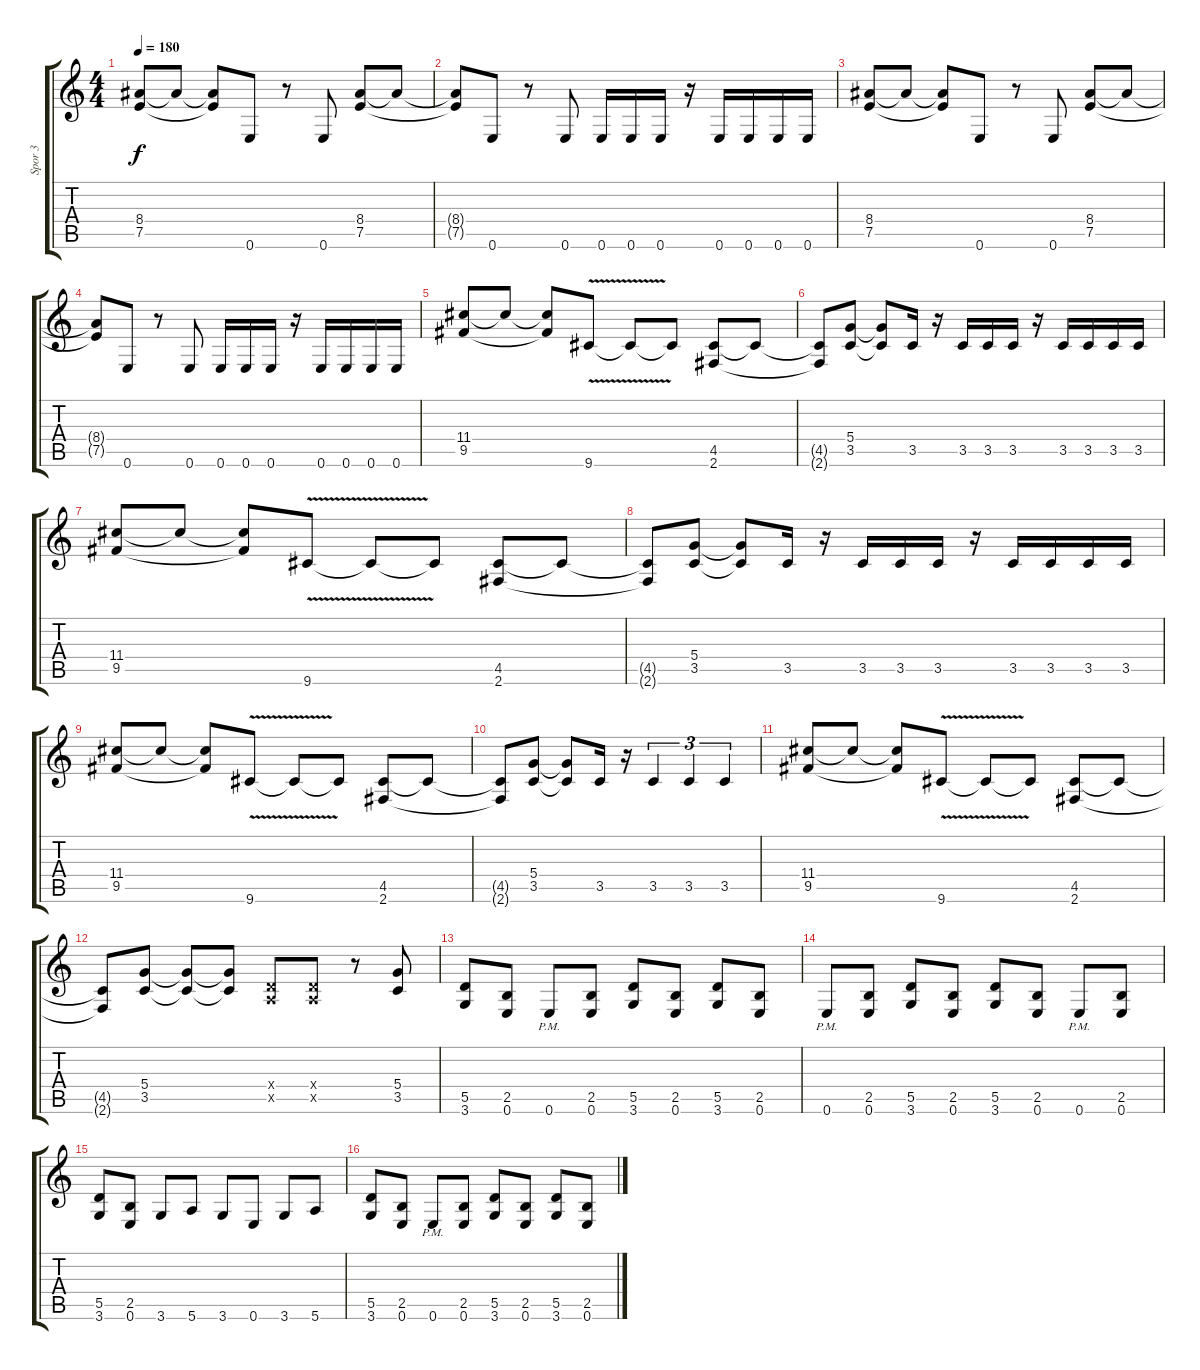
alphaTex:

\track ("Spor 3" "Spor 3") {instrument distortionguitar}
\staff {score tabs}
\tuning (E4 B3 G3 D3 A2 E2) {hide}
\ts (4 4)
\tempo 180
\clef g2
\ks c
(8.4 7.5).8{dy f} 8.4{t}.8 (8.4{t} 7.5{t}).8 0.6.8 r.8 0.6.8 (8.4 7.5).8 8.4{t}.8 |
(8.4{t} 7.5{t}).8 0.6.8 r.8 0.6.8 0.6.16 0.6.16 0.6.16 r.16 0.6.16 0.6.16 0.6.16 0.6.16 |
(8.4 7.5).8 8.4{t}.8 (8.4{t} 7.5{t}).8 0.6.8 r.8 0.6.8 (8.4 7.5).8 8.4{t}.8 |
(8.4{t} 7.5{t}).8 0.6.8 r.8 0.6.8 0.6.16 0.6.16 0.6.16 r.16 0.6.16 0.6.16 0.6.16 0.6.16 |
(11.4 9.5).8 11.4{t}.8 (11.4{t} 9.5{t}).8 9.6{v}.8 9.6{t}.8 9.6{t}.8 (4.5 2.6).8 4.5{t}.8 |
(4.5{t} 2.6{t}).8 (5.4 3.5).8 (5.4{t} 3.5{t}).8 3.5.16 r.16 3.5.16 3.5.16 3.5.16 r.16 3.5.16 3.5.16 3.5.16 3.5.16 |
(11.4 9.5).8 11.4{t}.8 (11.4{t} 9.5{t}).8 9.6{v}.8 9.6{t}.8 9.6{t}.8 (4.5 2.6).8 4.5{t}.8 |
(4.5{t} 2.6{t}).8 (5.4 3.5).8 (5.4{t} 3.5{t}).8 3.5.16 r.16 3.5.16 3.5.16 3.5.16 r.16 3.5.16 3.5.16 3.5.16 3.5.16 |
(11.4 9.5).8 11.4{t}.8 (11.4{t} 9.5{t}).8 9.6{v}.8 9.6{t}.8 9.6{t}.8 (4.5 2.6).8 4.5{t}.8 |
(4.5{t} 2.6{t}).8 (5.4 3.5).8 (5.4{t} 3.5{t}).8 3.5.16 r.16 3.5.4{tu (3 2)} 3.5.4{tu (3 2)} 3.5.4{tu (3 2)} |
(11.4 9.5).8 11.4{t}.8 (11.4{t} 9.5{t}).8 9.6{v}.8 9.6{t}.8 9.6{t}.8 (4.5 2.6).8 4.5{t}.8 |
(4.5{t} 2.6{t}).8 (5.4 3.5).8 (5.4{t} 3.5{t}).8 (5.4{t} 3.5{t}).8 (0.4{x} 0.5{x}).8 (0.4{x} 0.5{x}).8 r.8 (5.4 3.5).8 |
(5.5 3.6).8 (2.5 0.6).8 0.6{pm}.8 (2.5 0.6).8 (5.5 3.6).8 (2.5 0.6).8 (5.5 3.6).8 (2.5 0.6).8 |
0.6{pm}.8 (2.5 0.6).8 (5.5 3.6).8 (2.5 0.6).8 (5.5 3.6).8 (2.5 0.6).8 0.6{pm}.8 (2.5 0.6).8 |
(5.5 3.6).8 (2.5 0.6).8 3.6.8 5.6.8 3.6.8 0.6.8 3.6.8 5.6.8 |
(5.5 3.6).8 (2.5 0.6).8 0.6{pm}.8 (2.5 0.6).8 (5.5 3.6).8 (2.5 0.6).8 (5.5 3.6).8 (2.5 0.6).8
